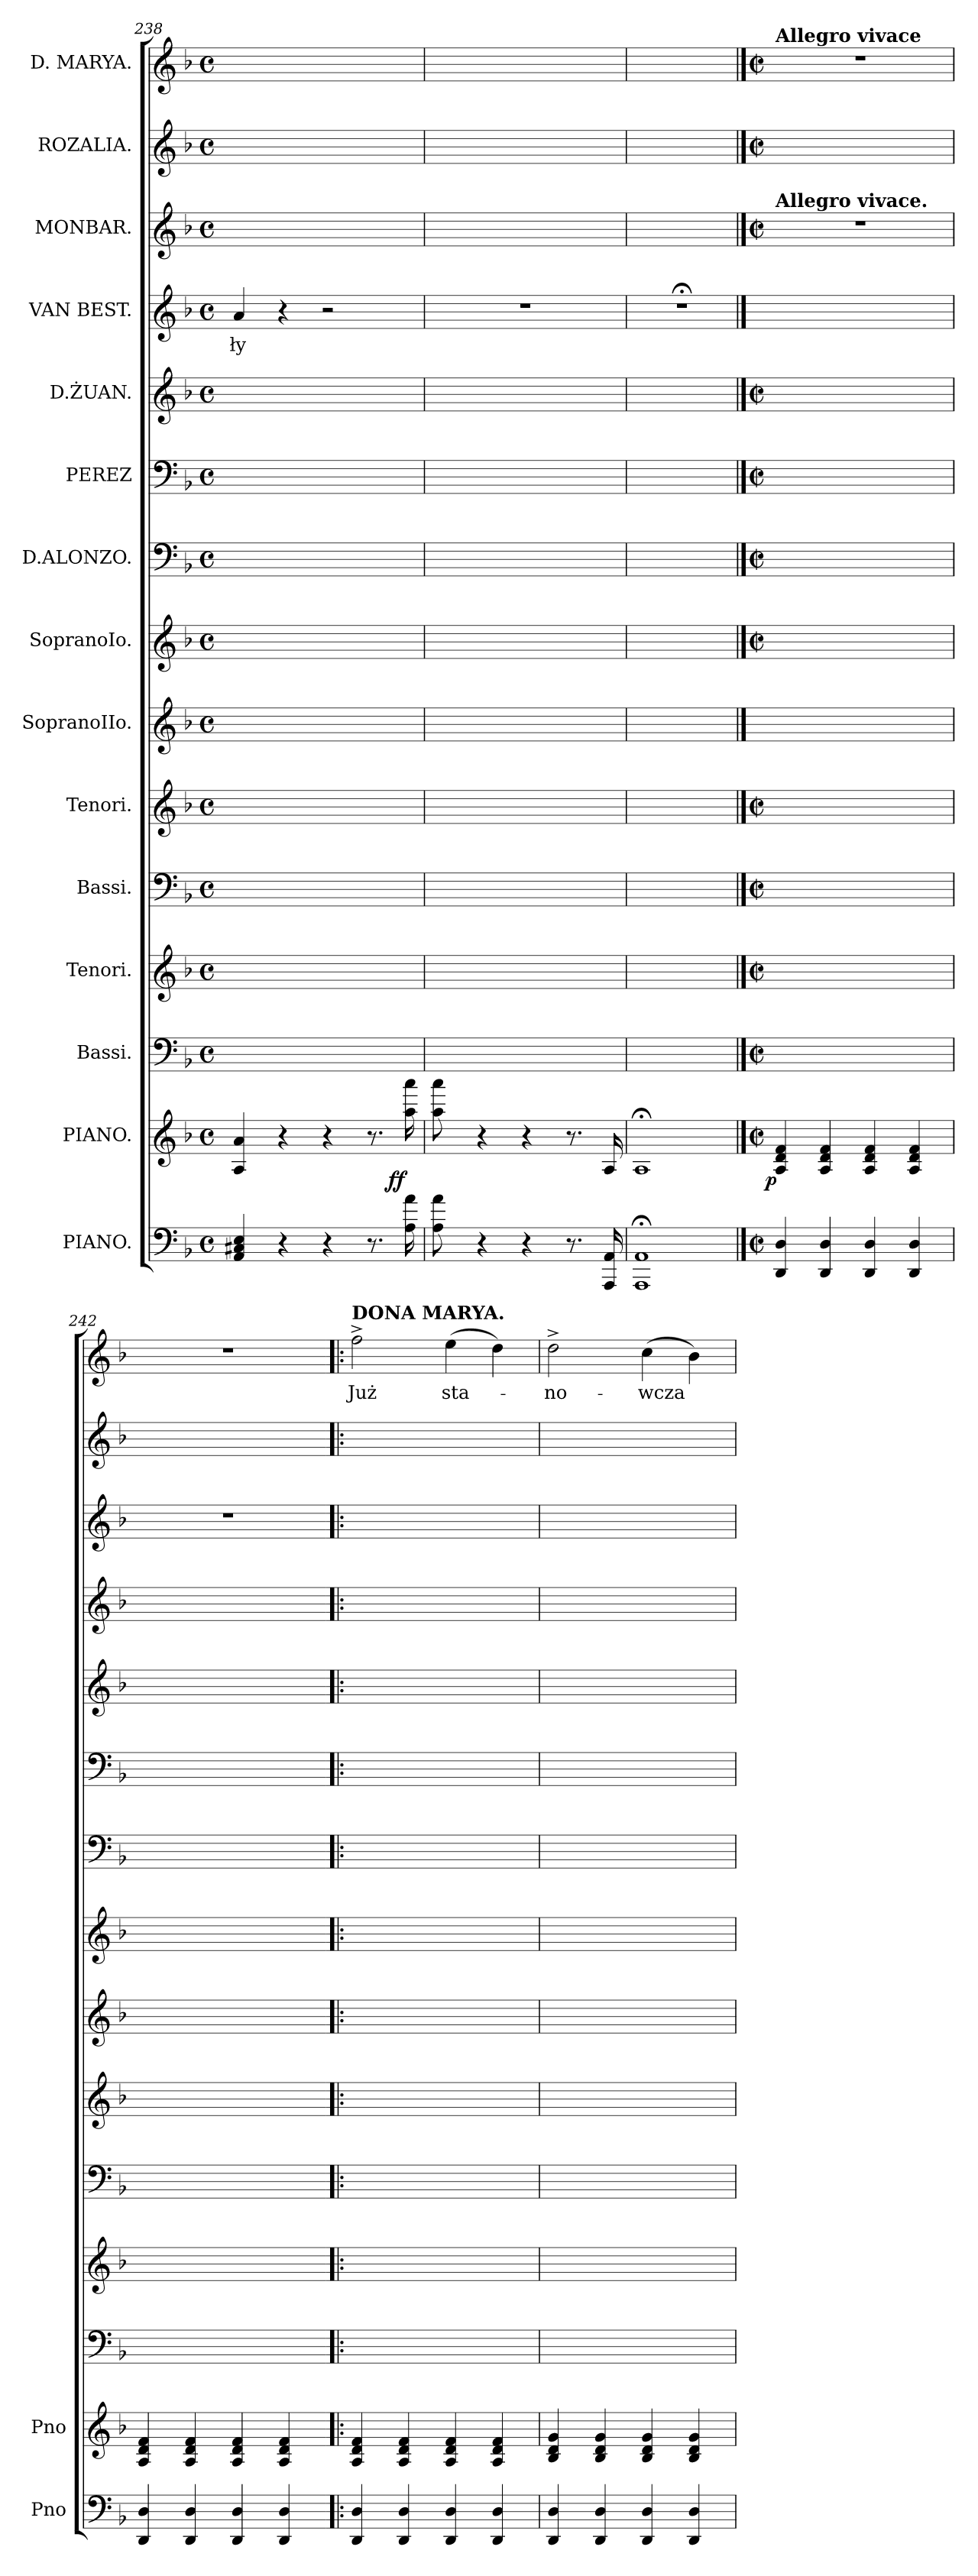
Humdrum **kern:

**kern	**kern	**dynam	**kern	**kern	**kern	**kern	**kern	**kern	**kern	**kern	**kern	**kern	**text	**kern	**kern	**kern	**text
*part15	*part14	*part14	*part13	*part12	*part11	*part10	*part9	*part8	*part7	*part6	*part5	*part4	*part4	*part3	*part2	*part1	*part1
*staff15	*staff14	*staff14	*staff13	*staff12	*staff11	*staff10	*staff9	*staff8	*staff7	*staff6	*staff5	*staff4	*staff4	*staff3	*staff2	*staff1	*staff1
*I"PIANO.	*I"PIANO.	*	*I"Bassi.	*I"Tenori.	*I"Bassi.	*I"Tenori.	*I"SopranoIIo.	*I"SopranoIo.	*I"D.ALONZO.	*I"PEREZ	*I"D.ŻUAN.	*I"VAN BEST.	*	*I"MONBAR.	*I"ROZALIA.	*I"D. MARYA.	*
*I'Pno	*I'Pno	*	*	*	*	*	*	*	*	*	*	*	*	*	*	*	*
*clefF4	*clefG2	*	*clefF4	*clefG2	*clefF4	*clefG2	*clefG2	*clefG2	*clefF4	*clefF4	*clefG2	*clefG2	*	*clefG2	*clefG2	*clefG2	*
*	*	*	*	*ITrd8c12	*	*ITrd8c12	*	*	*	*	*ITrd8c12	*ITrd8c12	*	*ITrd8c12	*	*	*
*k[b-]	*k[b-]	*	*k[b-]	*k[b-]	*k[b-]	*k[b-]	*k[b-]	*k[b-]	*k[b-]	*k[b-]	*k[b-]	*k[b-]	*	*k[b-]	*k[b-]	*k[b-]	*
*M4/4	*M4/4	*	*M4/4	*M4/4	*M4/4	*M4/4	*M4/4	*M4/4	*M4/4	*M4/4	*M4/4	*M4/4	*	*M4/4	*M4/4	*M4/4	*
*met(c)	*met(c)	*	*met(c)	*met(c)	*met(c)	*met(c)	*met(c)	*met(c)	*met(c)	*met(c)	*met(c)	*met(c)	*	*met(c)	*met(c)	*met(c)	*
=238	=238	=238	=238	=238	=238	=238	=238	=238	=238	=238	=238	=238	=238	=238	=238	=238	=238
4AA/ 4C#X/ 4E/	4A/ 4a/	.	1ryy	1ryy	1ryy	1ryy	1ryy	1ryy	1ryy	1ryy	1ryy	4A/	-ły	1ryy	1ryy	1ryy	.
4r	4r	.	.	.	.	.	.	.	.	.	.	4r	.	.	.	.	.
4r	4r	.	.	.	.	.	.	.	.	.	.	2r	.	.	.	.	.
8.r	8.r	.	.	.	.	.	.	.	.	.	.	.	.	.	.	.	.
!	!	!LO:DY:b:rj	!	!	!	!	!	!	!	!	!	!	!	!	!	!	!
16A\ 16a\	16aa\ 16aaa\	ff	.	.	.	.	.	.	.	.	.	.	.	.	.	.	.
=239	=239	=239	=239	=239	=239	=239	=239	=239	=239	=239	=239	=239	=239	=239	=239	=239	=239
!LO:N:vis=8	!LO:N:vis=8	!	!	!	!	!	!	!	!	!	!	!	!	!	!	!	!
4A\ 4a\	4aa\ 4aaa\	.	1ryy	1ryy	1ryy	1ryy	1ryy	1ryy	1ryy	1ryy	1ryy	1r	.	1ryy	1ryy	1ryy	.
4r	4r	.	.	.	.	.	.	.	.	.	.	.	.	.	.	.	.
4r	4r	.	.	.	.	.	.	.	.	.	.	.	.	.	.	.	.
8.r	8.r	.	.	.	.	.	.	.	.	.	.	.	.	.	.	.	.
16AAA/ 16AA/	16A/	.	.	.	.	.	.	.	.	.	.	.	.	.	.	.	.
=240	=240	=240	=240	=240	=240	=240	=240	=240	=240	=240	=240	=240	=240	=240	=240	=240	=240
1AAA;< 1AA;<	1A;<	.	1ryy	1ryy	1ryy	1ryy	1ryy	1ryy	1ryy	1ryy	1ryy	1r;<	.	1ryy	1ryy	1ryy	.
==241	==241	==241	==241	==241	==241	==241	==241	==241	==241	==241	==241	==241	==241	==241	==241	==241	==241
*M2/2	*M2/2	*	*M2/2	*M2/2	*M2/2	*M2/2	*	*M2/2	*M2/2	*M2/2	*M2/2	*	*	*M2/2	*M2/2	*M2/2	*
*met(c|)	*met(c|)	*	*met(c|)	*met(c|)	*met(c|)	*met(c|)	*	*met(c|)	*met(c|)	*met(c|)	*met(c|)	*	*	*met(c|)	*met(c|)	*met(c|)	*
!	!	!	!	!	!	!	!	!	!	!	!	!	!	!	!	!LO:TX:a:B:t=Allegro vivace	!
!	!	!	!	!	!	!	!	!	!	!	!	!	!	!LO:TX:a:B:t=Allegro vivace.	!	!	!
!	!	!LO:DY:b:rj	!	!	!	!	!	!	!	!	!	!	!	!	!	!	!
4DD/ 4D/	4A/ 4d/ 4f/	p	1ryy	1ryy	1ryy	1ryy	1ryy	1ryy	1ryy	1ryy	1ryy	1ryy	.	1r	1ryy	1r	.
4DD/ 4D/	4A/ 4d/ 4f/	.	.	.	.	.	.	.	.	.	.	.	.	.	.	.	.
4DD/ 4D/	4A/ 4d/ 4f/	.	.	.	.	.	.	.	.	.	.	.	.	.	.	.	.
4DD/ 4D/	4A/ 4d/ 4f/	.	.	.	.	.	.	.	.	.	.	.	.	.	.	.	.
=242	=242	=242	=242	=242	=242	=242	=242	=242	=242	=242	=242	=242	=242	=242	=242	=242	=242
4DD/ 4D/	4A/ 4d/ 4f/	.	1ryy	1ryy	1ryy	1ryy	1ryy	1ryy	1ryy	1ryy	1ryy	1ryy	.	1r	1ryy	1r	.
4DD/ 4D/	4A/ 4d/ 4f/	.	.	.	.	.	.	.	.	.	.	.	.	.	.	.	.
4DD/ 4D/	4A/ 4d/ 4f/	.	.	.	.	.	.	.	.	.	.	.	.	.	.	.	.
4DD/ 4D/	4A/ 4d/ 4f/	.	.	.	.	.	.	.	.	.	.	.	.	.	.	.	.
=243!|:	=243!|:	=243!|:	=243!|:	=243!|:	=243!|:	=243!|:	=243!|:	=243!|:	=243!|:	=243!|:	=243!|:	=243!|:	=243!|:	=243!|:	=243!|:	=243!|:	=243!|:
!	!	!	!	!	!	!	!	!	!	!	!	!	!	!	!	!LO:TX:a:B:t=DONA MARYA.	!
4DD/ 4D/	4A/ 4d/ 4f/	.	1ryy	1ryy	1ryy	1ryy	1ryy	1ryy	1ryy	1ryy	1ryy	1ryy	.	1ryy	1ryy	2ff^\	Już
4DD/ 4D/	4A/ 4d/ 4f/	.	.	.	.	.	.	.	.	.	.	.	.	.	.	.	.
4DD/ 4D/	4A/ 4d/ 4f/	.	.	.	.	.	.	.	.	.	.	.	.	.	.	(4ee\	sta-
4DD/ 4D/	4A/ 4d/ 4f/	.	.	.	.	.	.	.	.	.	.	.	.	.	.	4dd\)	.
=244	=244	=244	=244	=244	=244	=244	=244	=244	=244	=244	=244	=244	=244	=244	=244	=244	=244
4DD/ 4D/	4B-/ 4d/ 4g/	.	1ryy	1ryy	1ryy	1ryy	1ryy	1ryy	1ryy	1ryy	1ryy	1ryy	.	1ryy	1ryy	2dd^\	-no-
4DD/ 4D/	4B-/ 4d/ 4g/	.	.	.	.	.	.	.	.	.	.	.	.	.	.	.	.
4DD/ 4D/	4B-/ 4d/ 4g/	.	.	.	.	.	.	.	.	.	.	.	.	.	.	(4cc\	-wcza
4DD/ 4D/	4B-/ 4d/ 4g/	.	.	.	.	.	.	.	.	.	.	.	.	.	.	4b-\)	.
=	=	=	=	=	=	=	=	=	=	=	=	=	=	=	=	=	=
*-	*-	*-	*-	*-	*-	*-	*-	*-	*-	*-	*-	*-	*-	*-	*-	*-	*-
